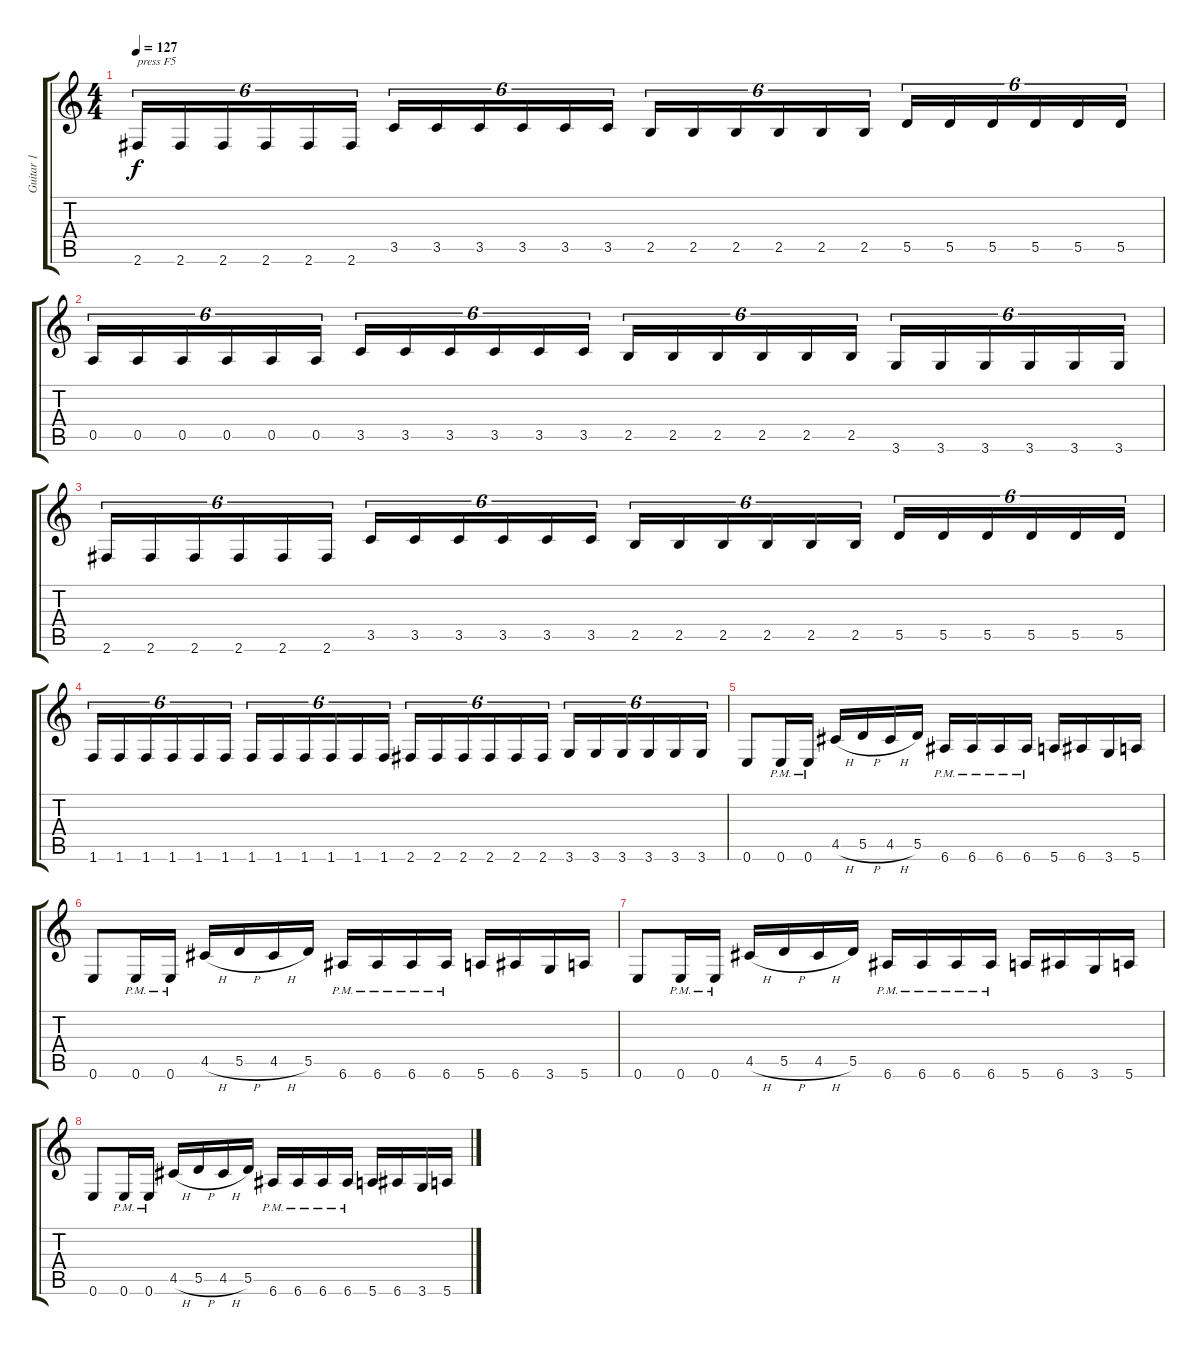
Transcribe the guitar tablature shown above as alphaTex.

\track ("Guitar 1" "Guitar 1") {instrument distortionguitar}
\staff {score tabs}
\tuning (E4 B3 G3 D3 A2 E2) {hide}
\ts (4 4)
\tempo 127
\clef g2
\ks c
2.6.16{tu (6 4) txt "press F5" dy f instrument distortionguitar} 2.6.16{tu (6 4)} 2.6.16{tu (6 4)} 2.6.16{tu (6 4)} 2.6.16{tu (6 4)} 2.6.16{tu (6 4)} 3.5.16{tu (6 4)} 3.5.16{tu (6 4)} 3.5.16{tu (6 4)} 3.5.16{tu (6 4)} 3.5.16{tu (6 4)} 3.5.16{tu (6 4)} 2.5.16{tu (6 4)} 2.5.16{tu (6 4)} 2.5.16{tu (6 4)} 2.5.16{tu (6 4)} 2.5.16{tu (6 4)} 2.5.16{tu (6 4)} 5.5.16{tu (6 4)} 5.5.16{tu (6 4)} 5.5.16{tu (6 4)} 5.5.16{tu (6 4)} 5.5.16{tu (6 4)} 5.5.16{tu (6 4)} |
0.5.16{tu (6 4)} 0.5.16{tu (6 4)} 0.5.16{tu (6 4)} 0.5.16{tu (6 4)} 0.5.16{tu (6 4)} 0.5.16{tu (6 4)} 3.5.16{tu (6 4)} 3.5.16{tu (6 4)} 3.5.16{tu (6 4)} 3.5.16{tu (6 4)} 3.5.16{tu (6 4)} 3.5.16{tu (6 4)} 2.5.16{tu (6 4)} 2.5.16{tu (6 4)} 2.5.16{tu (6 4)} 2.5.16{tu (6 4)} 2.5.16{tu (6 4)} 2.5.16{tu (6 4)} 3.6.16{tu (6 4)} 3.6.16{tu (6 4)} 3.6.16{tu (6 4)} 3.6.16{tu (6 4)} 3.6.16{tu (6 4)} 3.6.16{tu (6 4)} |
2.6.16{tu (6 4)} 2.6.16{tu (6 4)} 2.6.16{tu (6 4)} 2.6.16{tu (6 4)} 2.6.16{tu (6 4)} 2.6.16{tu (6 4)} 3.5.16{tu (6 4)} 3.5.16{tu (6 4)} 3.5.16{tu (6 4)} 3.5.16{tu (6 4)} 3.5.16{tu (6 4)} 3.5.16{tu (6 4)} 2.5.16{tu (6 4)} 2.5.16{tu (6 4)} 2.5.16{tu (6 4)} 2.5.16{tu (6 4)} 2.5.16{tu (6 4)} 2.5.16{tu (6 4)} 5.5.16{tu (6 4)} 5.5.16{tu (6 4)} 5.5.16{tu (6 4)} 5.5.16{tu (6 4)} 5.5.16{tu (6 4)} 5.5.16{tu (6 4)} |
1.6.16{tu (6 4)} 1.6.16{tu (6 4)} 1.6.16{tu (6 4)} 1.6.16{tu (6 4)} 1.6.16{tu (6 4)} 1.6.16{tu (6 4)} 1.6.16{tu (6 4)} 1.6.16{tu (6 4)} 1.6.16{tu (6 4)} 1.6.16{tu (6 4)} 1.6.16{tu (6 4)} 1.6.16{tu (6 4)} 2.6.16{tu (6 4)} 2.6.16{tu (6 4)} 2.6.16{tu (6 4)} 2.6.16{tu (6 4)} 2.6.16{tu (6 4)} 2.6.16{tu (6 4)} 3.6.16{tu (6 4)} 3.6.16{tu (6 4)} 3.6.16{tu (6 4)} 3.6.16{tu (6 4)} 3.6.16{tu (6 4)} 3.6.16{tu (6 4)} |
0.6.8 0.6{pm}.16 0.6{pm}.16 4.5{h}.16 5.5{h}.16 4.5{h}.16 5.5.16 6.6{pm}.16 6.6{pm}.16 6.6{pm}.16 6.6{pm}.16 5.6.16 6.6.16 3.6.16 5.6.16 |
0.6.8 0.6{pm}.16 0.6{pm}.16 4.5{h}.16 5.5{h}.16 4.5{h}.16 5.5.16 6.6{pm}.16 6.6{pm}.16 6.6{pm}.16 6.6{pm}.16 5.6.16 6.6.16 3.6.16 5.6.16 |
0.6.8 0.6{pm}.16 0.6{pm}.16 4.5{h}.16 5.5{h}.16 4.5{h}.16 5.5.16 6.6{pm}.16 6.6{pm}.16 6.6{pm}.16 6.6{pm}.16 5.6.16 6.6.16 3.6.16 5.6.16 |
0.6.8 0.6{pm}.16 0.6{pm}.16 4.5{h}.16 5.5{h}.16 4.5{h}.16 5.5.16 6.6{pm}.16 6.6{pm}.16 6.6{pm}.16 6.6{pm}.16 5.6.16 6.6.16 3.6.16 5.6.16
